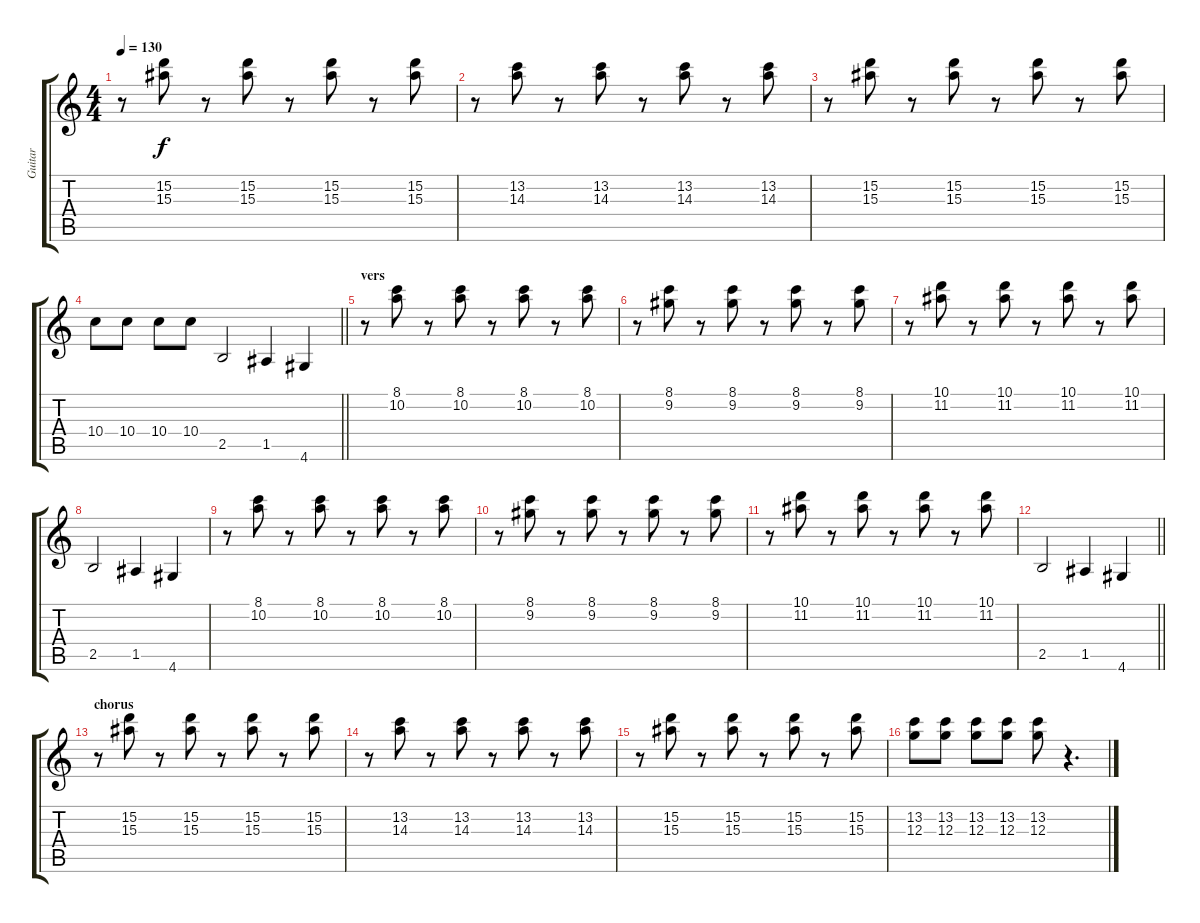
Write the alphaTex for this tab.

\track ("Guitar" "Guitar") {instrument electricguitarclean}
\staff {score tabs}
\tuning (E4 B3 G3 D3 A2 E2) {hide}
\ts (4 4)
\tempo 130
\clef g2
\ks c
r.8{dy f} (15.2 15.3).8 r.8 (15.2 15.3).8 r.8 (15.2 15.3).8 r.8 (15.2 15.3).8 |
r.8 (13.2 14.3).8 r.8 (13.2 14.3).8 r.8 (13.2 14.3).8 r.8 (13.2 14.3).8 |
r.8 (15.2 15.3).8 r.8 (15.2 15.3).8 r.8 (15.2 15.3).8 r.8 (15.2 15.3).8 |
\barLineRight lightlight
10.4.8 10.4.8 10.4.8 10.4.8 2.5.2 1.5.4 4.6.4 |
\section ("" "vers")
r.8 (8.1 10.2).8 r.8 (8.1 10.2).8 r.8 (8.1 10.2).8 r.8 (8.1 10.2).8 |
r.8 (8.1 9.2).8 r.8 (8.1 9.2).8 r.8 (8.1 9.2).8 r.8 (8.1 9.2).8 |
r.8 (10.1 11.2).8 r.8 (10.1 11.2).8 r.8 (10.1 11.2).8 r.8 (10.1 11.2).8 |
2.5.2 1.5.4 4.6.4 |
r.8 (8.1 10.2).8 r.8 (8.1 10.2).8 r.8 (8.1 10.2).8 r.8 (8.1 10.2).8 |
r.8 (8.1 9.2).8 r.8 (8.1 9.2).8 r.8 (8.1 9.2).8 r.8 (8.1 9.2).8 |
r.8 (10.1 11.2).8 r.8 (10.1 11.2).8 r.8 (10.1 11.2).8 r.8 (10.1 11.2).8 |
\barLineRight lightlight
2.5.2 1.5.4 4.6.4 |
\section ("" "chorus")
r.8 (15.2 15.3).8 r.8 (15.2 15.3).8 r.8 (15.2 15.3).8 r.8 (15.2 15.3).8 |
r.8 (13.2 14.3).8 r.8 (13.2 14.3).8 r.8 (13.2 14.3).8 r.8 (13.2 14.3).8 |
r.8 (15.2 15.3).8 r.8 (15.2 15.3).8 r.8 (15.2 15.3).8 r.8 (15.2 15.3).8 |
(13.2 12.3).8 (13.2 12.3).8 (13.2 12.3).8 (13.2 12.3).8 (13.2 12.3).8 r.4{d}
